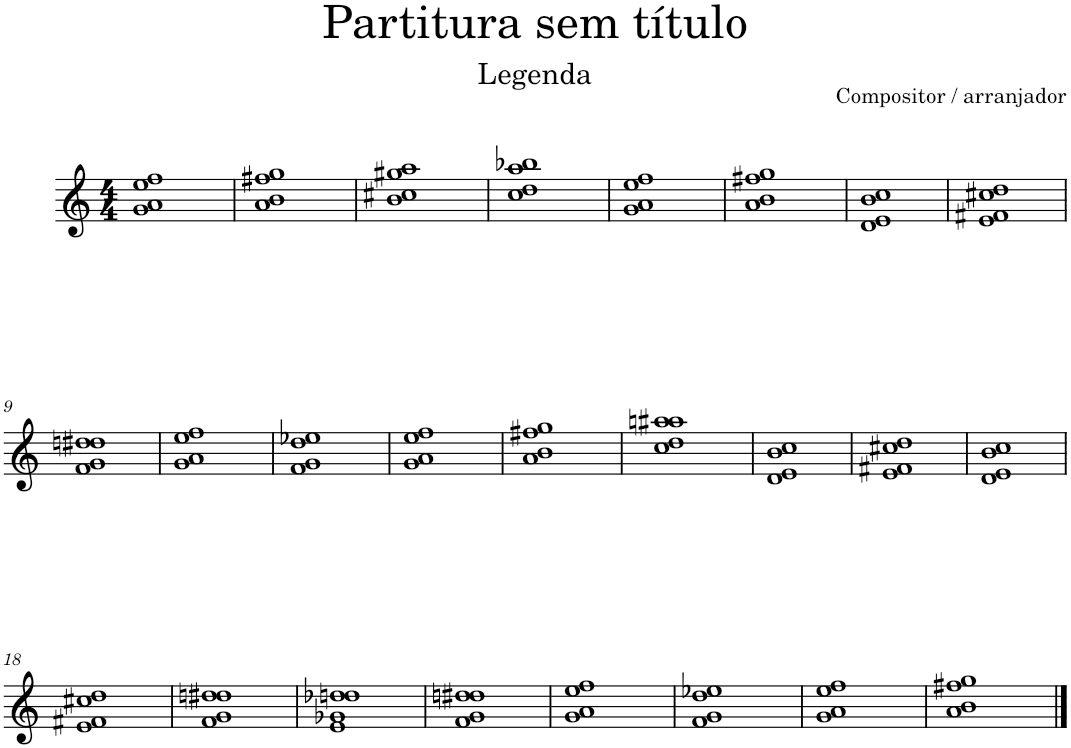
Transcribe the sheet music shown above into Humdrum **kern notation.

**kern
*part1
*staff1
*I"Violino
*I'Vno.
*clefG2
*k[]
*M4/4
=1
1g 1a 1ee 1ff
=2
1a 1b 1ff#X 1gg
=3
1b 1cc#X 1gg#X 1aa
=4
1cc 1dd 1aa 1bb-X
=5
1g 1a 1ee 1ff
=6
1a 1b 1ff#X 1gg
=7
1d 1e 1b 1cc
=8
1e 1f#X 1cc#X 1dd
!!LO:LB:g=z
=9
1f 1g 1ddn 1dd#X
=10
1g 1a 1ee 1ff
=11
1f 1g 1dd 1ee-X
=12
1g 1a 1ee 1ff
=13
1a 1b 1ff#X 1gg
=14
1cc 1dd 1aan 1aa#X
=15
1d 1e 1b 1cc
=16
1e 1f#X 1cc#X 1dd
=17
1d 1e 1b 1cc
!!LO:LB:g=z
=18
1e 1f#X 1cc#X 1dd
=19
1f 1g 1ddn 1dd#X
=20
1e 1g-X 1dd-X 1ddn
=21
1f 1g 1ddn 1dd#X
=22
1g 1a 1ee 1ff
=23
1f 1g 1dd 1ee-X
=24
1g 1a 1ee 1ff
=25
1a 1b 1ff#X 1gg
==
*-
